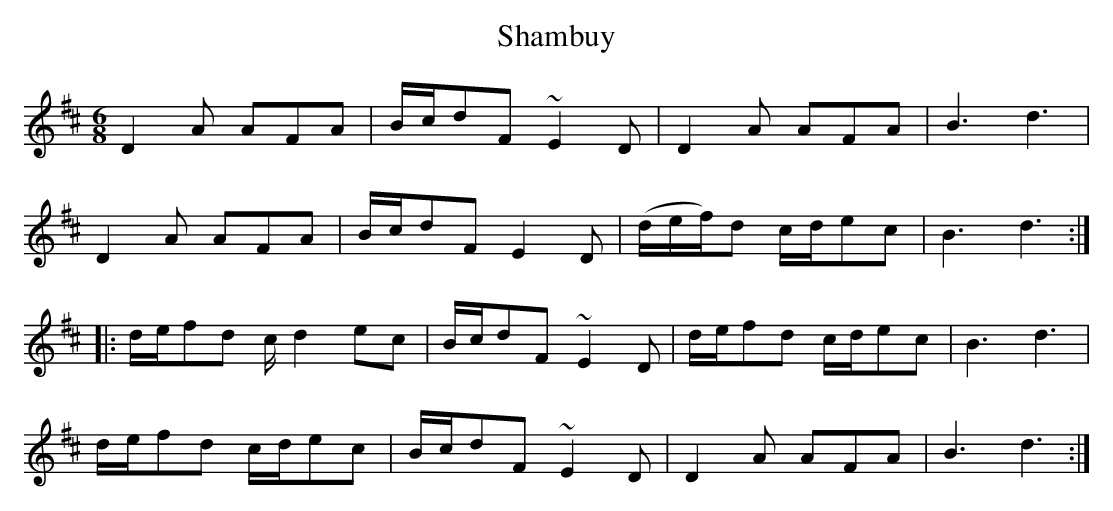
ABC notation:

X:1
T:Shambuy
M:6/8
L:1/8
K:D
D2A AFA|B/2c/2dF ~E2D|D2A AFA|B3d3|
D2A AFA|B/2c/2dF E2D|(d/2e/2f/)d c/2d/2ec|B3d3:|
|:d/2e/2fd c/2d2ec|B/2c/2dF ~E2D|d/2e/2fd c/2d/2ec|B3d3|
d/2e/2fd c/2d/2ec|B/2c/2dF ~E2D|D2A AFA|B3d3:|]
